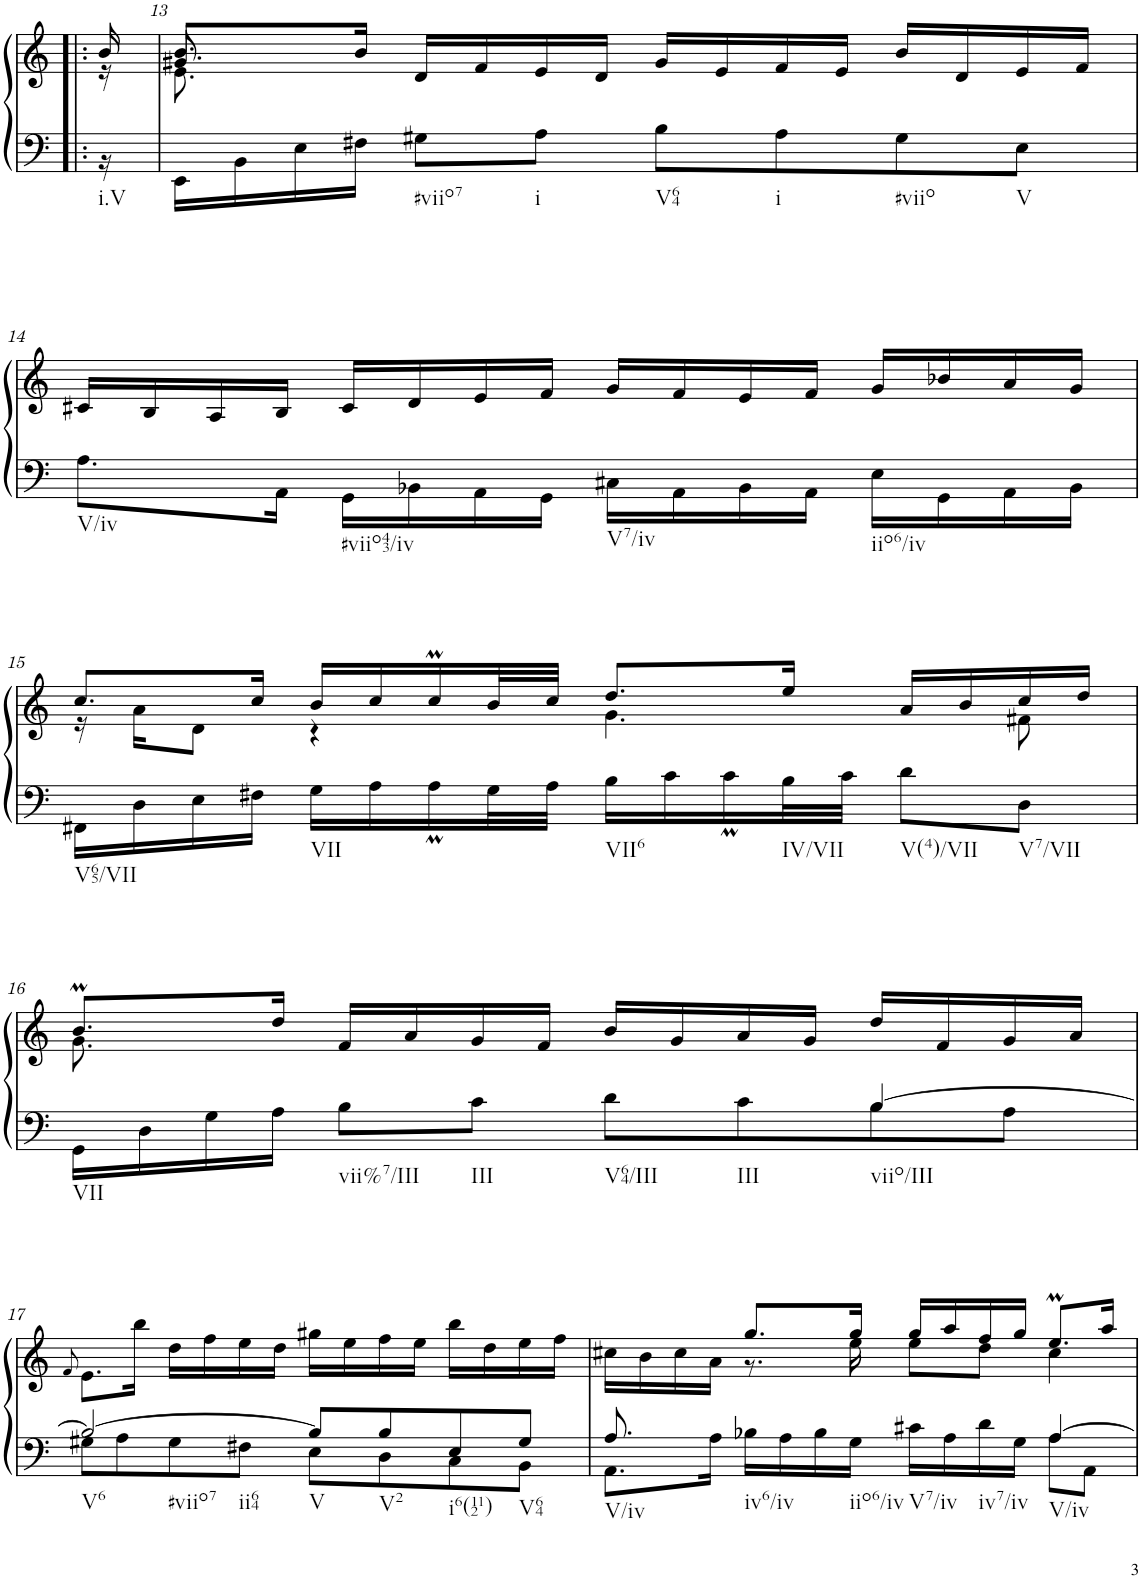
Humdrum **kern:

**kern	**kern
*part1	*part1
*staff2	*staff1
*I"Klavier linke Hand	*
!!LO:PB:g=z
*clefF4	*clefG2
*k[]	*k[]
*M4/4	*M4/4
*met(c)	*met(c)
=12X1!|:	=12X1!|:
*^	*^
!LO:TX:b:t=i.V	!	!	!
16ryy	16r	16b/	16r
=13	=13	=13	=13
*	*	*	*^
!LO:TX:b:t=#viio7	!	!	!	!
!LO:TX:b:t=i	!	!	!	!
!LO:TX:b:t=V64	!	!	!	!
!LO:TX:b:t=i	!	!	!	!
!LO:TX:b:t=#viio	!	!	!	!
!LO:TX:b:t=V	!	!	!	!
1ryy	16EE\LL	8.b/L	8.e\	8.g#X/
.	16BB\	.	.	.
.	16E\	.	.	.
.	16F#X\JJ	16b/Jk	2ryy	2ryy
.	8G#X\L	16d/LL	.	.
.	.	16f/	.	.
.	8A\J	16e/	.	.
.	.	16d/JJ	.	.
.	8B\L	16g#/LL	.	.
.	.	16e/	.	.
.	8A\	16f/	.	.
.	.	16e/JJ	4ryy	4ryy
.	8G#\	16b/LL	.	.
.	.	16d/	.	.
.	8E\J	16e/	.	.
.	.	16f/JJ	16ryy	16ryy
!!LO:LB:g=z
=14	=14	=14	=14	=14
!LO:TX:b:t=V/iv	!	!	!	!
!LO:TX:b:t=#viio43/iv	!	!	!	!
!LO:TX:b:t=V7/iv	!	!	!	!
!LO:TX:b:t=iio6/iv	!	!	!	!
*	*	*v	*v	*v
1ryy	8.A\L	16c#X/LL
.	.	16B/
.	.	16A/
.	16AA\Jk	16B/JJ
.	16GG\LL	16c#/LL
.	16BB-X\	16d/
.	16AA\	16e/
.	16GG\JJ	16f/JJ
.	16C#X\LL	16g/LL
.	16AA\	16f/
.	16BB-\	16e/
.	16AA\JJ	16f/JJ
.	16E\LL	16g/LL
.	16GG\	16b-X/
.	16AA\	16a/
.	16BB-\JJ	16g/JJ
!!LO:LB:g=z
=15	=15	=15
*	*	*^
!LO:TX:b:t=V65/VII	!	!	!
!LO:TX:b:t=VII	!	!	!
!LO:TX:b:t=VII6	!	!	!
!LO:TX:b:t=IV/VII	!	!	!
!LO:TX:b:t=V(4)/VII	!	!	!
!LO:TX:b:t=V7/VII	!	!	!
1ryy	16FF#X\LL	8.cc/L	16r
.	16D\	.	16a\KL
.	16E\	.	8d\J
.	16F#X\JJ	16cc/Jk	.
.	16G\LL	16b/LL	4r
.	16A\	16cc/	.
.	16AM\	16ccM/	.
.	32G\L	32b/L	.
.	32A\JJJ	32cc/JJJ	.
.	16B\LL	8.dd/L	4.g\
.	16c\	.	.
.	16cM\	.	.
.	32B\L	16ee/Jk	.
.	32c\JJJ	.	.
.	8d\L	16a/LL	.
.	.	16b/	.
.	8D\J	16cc/	8f#X\
.	.	16dd/JJ	.
!!LO:LB:g=z	!!
=16	=16	=16	=16
!LO:TX:b:t=VII	!	!	!
!LO:TX:b:t=vii%7/III	!	!	!
!LO:TX:b:t=III	!	!	!
2ryy	16GG\LL	8.bm/L	8.g\
.	16D\	.	.
.	16G\	.	.
.	16A\JJ	16dd/Jk	2ryy
.	8B\L	16f/LL	.
.	.	16a/	.
.	8c\J	16g/	.
.	.	16f/JJ	.
!LO:TX:b:t=V64/III	!	!	!
!LO:TX:b:t=III	!	!	!
4ryy	8d\L	16b/LL	.
.	.	16g/	.
.	8c\	16a/	.
.	.	16g/JJ	4ryy
!LO:TX:b:t=viio/III	!	!	!
[4B/	8B\	16dd/LL	.
.	.	16f/	.
.	8A\J	16g/	.
.	.	16a/JJ	16ryy
*	*	*v	*v
!!LO:LB:g=z
=17	=17	=17
.	.	8qf/
!LO:TX:b:t=V6	!	!
!LO:TX:b:t=#viio7	!	!
!LO:TX:b:t=ii64	!	!
2B/_	8G#X\L	8.e\L
.	8A\	.
.	.	16bb\Jk
.	8G#\	16dd\LL
.	.	16ff\
.	8F#X\J	16ee\
.	.	16dd\JJ
!LO:TX:b:t=V	!	!
8B/L]	8E\L	16gg#X\LL
.	.	16ee\
!LO:TX:b:t=V2	!	!
8B/	8D\	16ff\
.	.	16ee\JJ
!LO:TX:b:t=i6(112)	!	!
8E/	8C\	16bb\LL
.	.	16dd\
!LO:TX:b:t=V64	!	!
8G#/J	8BB\J	16ee\
.	.	16ff\JJ
=18	=18	=18
*	*	*^
!LO:TX:b:t=V/iv	!	!	!
8.A/	8.AA\L	16cc#X\LL	4ryy
.	.	16b\	.
.	.	16cc#\	.
16ryy	16A\Jk	16a\JJ	.
!LO:TX:b:t=iv6/iv	!	!	!
!LO:TX:b:t=iio6/iv	!	!	!
!LO:TX:b:t=V7/iv	!	!	!
!LO:TX:b:t=iv7/iv	!	!	!
2ryy	16B-X\LL	8.gg/L	8.r
.	16A\	.	.
.	16B-\	.	.
.	16G\JJ	16gg/Jk	16ee\
.	16c#X\LL	16gg/LL	8ee\L
.	16A\	16aa/	.
.	16d\	16ff/	8dd\J
.	16G\JJ	16gg/JJ	.
!LO:TX:b:t=V/iv	!	!	!
[4A/	8A\L	8.eem/L	4cc#\
.	8AA\J	.	.
.	.	16aa/Jk	.
*v	*v	*	*
*	*v	*v
=	=
*-	*-
